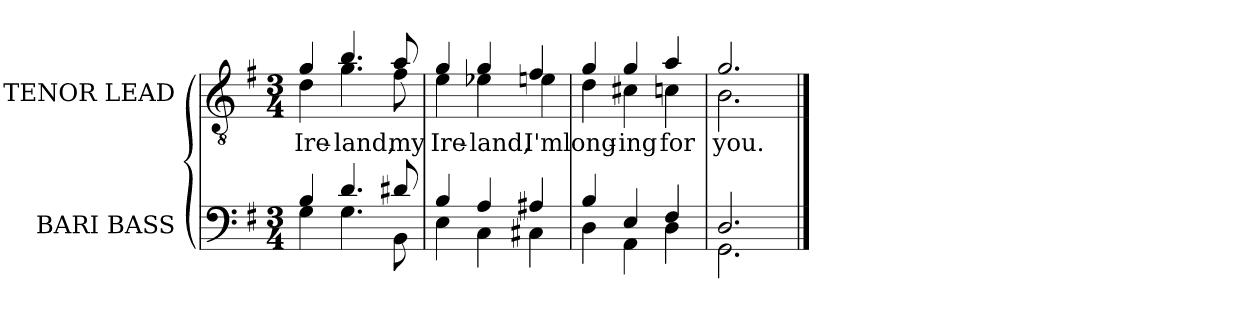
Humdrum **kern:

**kern	**kern	**text
*part2	*part1	*part1
*staff2	*staff1	*staff1
*I"BARI BASS	*I"TENOR LEAD	*
*clefF4	*clefGv2	*
*k[f#]	*k[f#]	*
*M3/4	*M3/4	*
=1	=1	=1
*^	*^	*
!	!	!	!	!LO:LY:b
4B/	4G\	4g/	4d\	Ire-
!	!	!	!	!LO:LY:b
4.d/	4.G\	4.b/	4.g\	-land,
!	!	!	!	!LO:LY:b
8d#X/	8BB\	8a/	8f#\	my
=2	=2	=2	=2	=2
!	!	!	!	!LO:LY:b
4B/	4E\	4g/	4e\	Ire-
!	!	!	!	!LO:LY:b
4A/	4C\	4g/	4e-X\	-land,
!	!	!	!	!LO:LY:b
4A#X/	4C#X\	4f#/	4en\	I'm
=3	=3	=3	=3	=3
!	!	!	!	!LO:LY:b
4B/	4D\	4g/	4d\	long-
!	!	!	!	!LO:LY:b
4E/	4AA\	4g/	4c#X\	-ing
!	!	!	!	!LO:LY:b
4F#/	4D\	4a/	4cn\	for
=4	=4	=4	=4	=4
!	!	!	!	!LO:LY:b
2.D/	2.GG\	2.g/	2.B\	you.
*v	*v	*	*	*
*	*v	*v	*
==	==	==
*-	*-	*-
